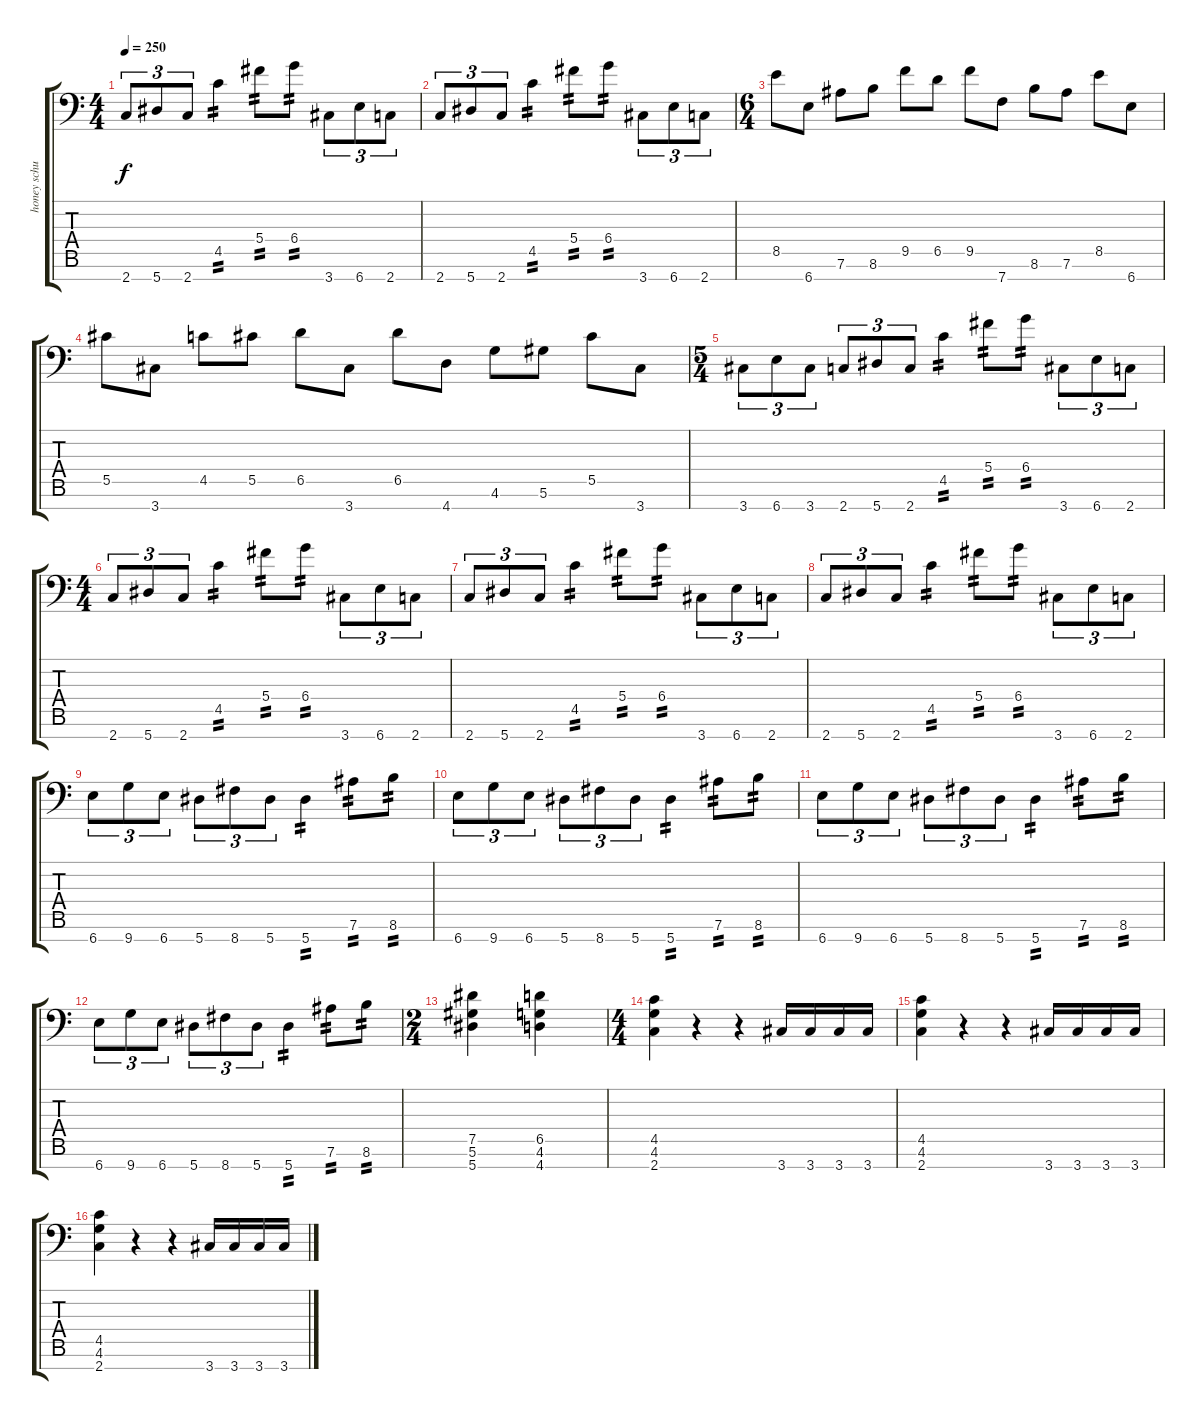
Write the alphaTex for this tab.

\track ("honey schuldiner" "honey schu") {instrument distortionguitar}
\staff {score tabs}
\tuning (Eb4 Bb3 Gb3 Db3 Ab2 Eb2 Bb1) {hide}
\ts (4 4)
\tempo 250
\clef f4
\ks c
2.7.8{tu (3 2) dy f} 5.7.8{tu (3 2)} 2.7.8{tu (3 2)} 4.5.4{tp 2} 5.4.8{tp 2} 6.4.8{tp 2} 3.7.8{tu (3 2)} 6.7.8{tu (3 2)} 2.7.8{tu (3 2)} |
2.7.8{tu (3 2)} 5.7.8{tu (3 2)} 2.7.8{tu (3 2)} 4.5.4{tp 2} 5.4.8{tp 2} 6.4.8{tp 2} 3.7.8{tu (3 2)} 6.7.8{tu (3 2)} 2.7.8{tu (3 2)} |
\ts (6 4)
8.5.8 6.7.8 7.6.8 8.6.8 9.5.8 6.5.8 9.5.8 7.7.8 8.6.8 7.6.8 8.5.8 6.7.8 |
5.5.8 3.7.8 4.5.8 5.5.8 6.5.8 3.7.8 6.5.8 4.7.8 4.6.8 5.6.8 5.5.8 3.7.8 |
\ts (5 4)
3.7.8{tu (3 2)} 6.7.8{tu (3 2)} 3.7.8{tu (3 2)} 2.7.8{tu (3 2)} 5.7.8{tu (3 2)} 2.7.8{tu (3 2)} 4.5.4{tp 2} 5.4.8{tp 2} 6.4.8{tp 2} 3.7.8{tu (3 2)} 6.7.8{tu (3 2)} 2.7.8{tu (3 2)} |
\ts (4 4)
2.7.8{tu (3 2)} 5.7.8{tu (3 2)} 2.7.8{tu (3 2)} 4.5.4{tp 2} 5.4.8{tp 2} 6.4.8{tp 2} 3.7.8{tu (3 2)} 6.7.8{tu (3 2)} 2.7.8{tu (3 2)} |
2.7.8{tu (3 2)} 5.7.8{tu (3 2)} 2.7.8{tu (3 2)} 4.5.4{tp 2} 5.4.8{tp 2} 6.4.8{tp 2} 3.7.8{tu (3 2)} 6.7.8{tu (3 2)} 2.7.8{tu (3 2)} |
2.7.8{tu (3 2)} 5.7.8{tu (3 2)} 2.7.8{tu (3 2)} 4.5.4{tp 2} 5.4.8{tp 2} 6.4.8{tp 2} 3.7.8{tu (3 2)} 6.7.8{tu (3 2)} 2.7.8{tu (3 2)} |
6.7.8{tu (3 2)} 9.7.8{tu (3 2)} 6.7.8{tu (3 2)} 5.7.8{tu (3 2)} 8.7.8{tu (3 2)} 5.7.8{tu (3 2)} 5.7.4{tp 2} 7.6.8{tp 2} 8.6.8{tp 2} |
6.7.8{tu (3 2)} 9.7.8{tu (3 2)} 6.7.8{tu (3 2)} 5.7.8{tu (3 2)} 8.7.8{tu (3 2)} 5.7.8{tu (3 2)} 5.7.4{tp 2} 7.6.8{tp 2} 8.6.8{tp 2} |
6.7.8{tu (3 2)} 9.7.8{tu (3 2)} 6.7.8{tu (3 2)} 5.7.8{tu (3 2)} 8.7.8{tu (3 2)} 5.7.8{tu (3 2)} 5.7.4{tp 2} 7.6.8{tp 2} 8.6.8{tp 2} |
6.7.8{tu (3 2)} 9.7.8{tu (3 2)} 6.7.8{tu (3 2)} 5.7.8{tu (3 2)} 8.7.8{tu (3 2)} 5.7.8{tu (3 2)} 5.7.4{tp 2} 7.6.8{tp 2} 8.6.8{tp 2} |
\ts (2 4)
(7.5 5.6 5.7).4 (6.5 4.6 4.7).4 |
\ts (4 4)
(4.5 4.6 2.7).4 r.4 r.4 3.7.16 3.7.16 3.7.16 3.7.16 |
(4.5 4.6 2.7).4 r.4 r.4 3.7.16 3.7.16 3.7.16 3.7.16 |
(4.5 4.6 2.7).4 r.4 r.4 3.7.16 3.7.16 3.7.16 3.7.16
